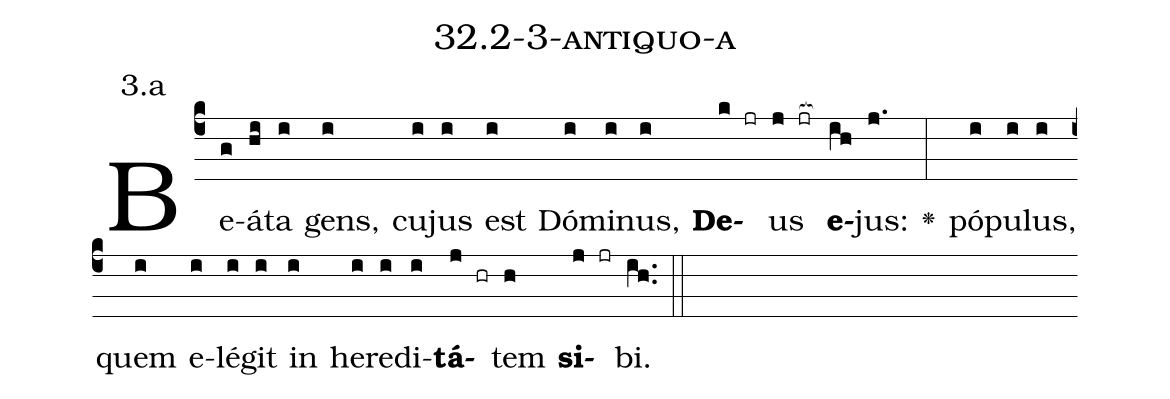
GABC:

name: 32.2-3-antiquo-a;
annotation: 3.a;
%%
(c4)Be(g)á(hi)ta(i) gens,(i) cu(i)jus(i) est(i) Dó(i)mi(i)nus,(i) <b>De</b>(k jr)us(j jr[ocb:1{]) <b>e</b>(ih[ocb:0}])jus:(j.) <v>\greheightstar</v>(:) pó(i)pu(i)lus,(i) quem(i) e(i)lé(i)git(i) in(i) he(i)re(i)di(i)<b>tá</b>(j hr)tem(h) <b>si</b>(j jr)bi.(ih..) (::)


%E(i) u(i) o(j) u(h) a(j) e.(ih..) (::)
